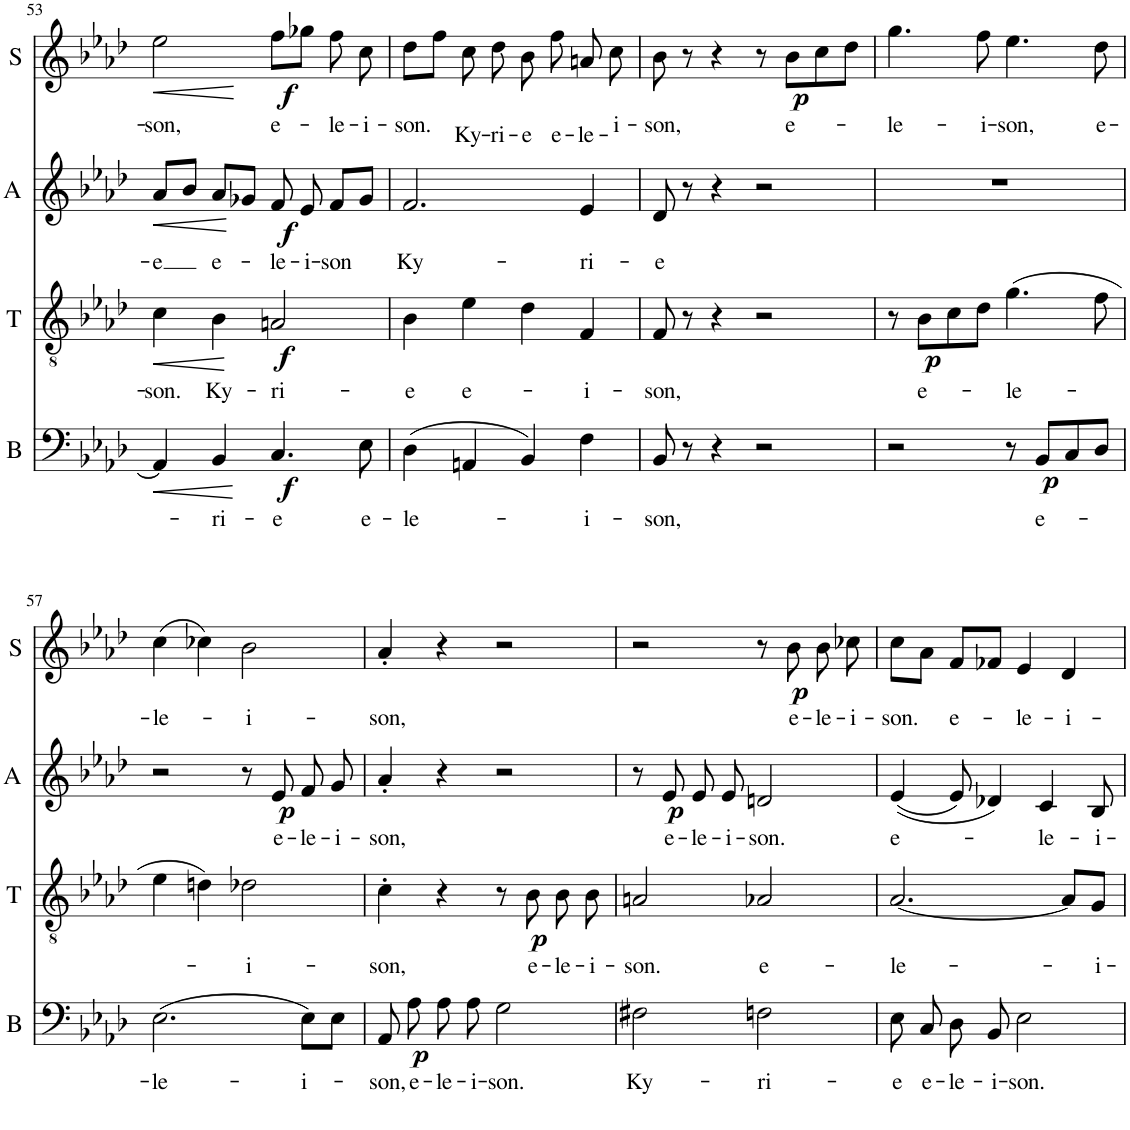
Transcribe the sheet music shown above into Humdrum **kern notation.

**kern	**text	**dynam	**kern	**text	**dynam	**kern	**text	**dynam	**kern	**text	**dynam
*part4	*part4	*part4	*part3	*part3	*part3	*part2	*part2	*part2	*part1	*part1	*part1
*staff4	*staff4	*staff4	*staff3	*staff3	*staff3	*staff2	*staff2	*staff2	*staff1	*staff1	*staff1
*I"B	*	*	*I"T	*	*	*I"A	*	*	*I"S	*	*
*I'B	*	*	*I'T	*	*	*I'A	*	*	*I'S	*	*
!!LO:PB:g=z
*clefF4	*	*	*clefGv2	*	*	*clefG2	*	*	*clefG2	*	*
*k[b-e-a-d-]	*	*	*k[b-e-a-d-]	*	*	*k[b-e-a-d-]	*	*	*k[b-e-a-d-]	*	*
*M4/4	*	*	*M4/4	*	*	*M4/4	*	*	*M4/4	*	*
=53	=53	=53	=53	=53	=53	=53	=53	=53	=53	=53	=53
!	!	!LO:HP:b	!	!LO:LY:b	!LO:HP:b	!	!LO:LY:b	!LO:HP:b	!	!LO:LY:b	!LO:HP:b
4AA-/]	.	<	4c\	-son.	<	8a-/L	-e	<	2ee-\	-son,	<
.	.	.	.	.	.	8b-/J	.	.	.	.	.
!	!LO:LY:b	!	!	!LO:LY:b	!	!	!LO:LY:b	!	!	!	!
4BB-/	-ri-	.	4B-\	Ky-	.	8a-/L	e-	.	.	.	.
.	.	.	.	.	.	8g-X/J	.	.	.	.	.
!	!LO:LY:b	!LO:DY:b	!	!LO:LY:b	!LO:DY:b	!	!LO:LY:b	!LO:DY:b	!	!LO:LY:b	!LO:DY:b
4.C/	-e	f	2An/	-ri-	f	8f/	-le-	f	8ff\L	e-	f
!	!	!	!	!	!	!	!LO:LY:b	!	!	!	!
.	.	.	.	.	.	8e-/	-i-	.	8gg-X\J	.	.
!	!	!	!	!	!	!	!LO:LY:b	!	!	!LO:LY:b	!
.	.	.	.	.	.	8f/L	-son	.	8ff\	-le-	.
!	!LO:LY:b	!	!	!	!	!	!	!	!	!LO:LY:b	!
8E-\	e-	.	.	.	.	8g-/J	.	.	8cc\	-i-	.
.	.	[	.	.	[	.	.	[	.	.	[
=54	=54	=54	=54	=54	=54	=54	=54	=54	=54	=54	=54
!	!LO:LY:b	!	!	!LO:LY:b	!	!	!LO:LY:b	!	!	!LO:LY:b	!
(4D-\	-le-	.	4B-\	-e	.	2.f/	Ky-	.	8dd-\L	-son.	.
.	.	.	.	.	.	.	.	.	8ff\J	.	.
!	!	!	!	!LO:LY:b	!	!	!	!	!	!LO:LY:b	!
4AAn/	.	.	4e-\	e-	.	.	.	.	8cc\	Ky-	.
!	!	!	!	!	!	!	!	!	!	!LO:LY:b	!
.	.	.	.	.	.	.	.	.	8dd-\	-ri-	.
!	!	!	!	!	!	!	!	!	!	!LO:LY:b	!
4BB-/)	.	.	4d-\	.	.	.	.	.	8b-\	-e	.
!	!	!	!	!	!	!	!	!	!	!LO:LY:b	!
.	.	.	.	.	.	.	.	.	8ff\	e-	.
!	!LO:LY:b	!	!	!LO:LY:b	!	!	!LO:LY:b	!	!	!LO:LY:b	!
4F\	-i-	.	4F/	-i-	.	4e-/	-ri-	.	8an/	-le-	.
!	!	!	!	!	!	!	!	!	!	!LO:LY:b	!
.	.	.	.	.	.	.	.	.	8cc\	-i-	.
=55	=55	=55	=55	=55	=55	=55	=55	=55	=55	=55	=55
!	!LO:LY:b	!	!	!LO:LY:b	!	!	!LO:LY:b	!	!	!LO:LY:b	!
8BB-/	-son,	.	8F/	-son,	.	8d-/	-e	.	8b-\	-son,	.
8r	.	.	8r	.	.	8r	.	.	8r	.	.
4r	.	.	4r	.	.	4r	.	.	4r	.	.
2r	.	.	2r	.	.	2r	.	.	8r	.	.
!	!	!	!	!	!	!	!	!	!	!LO:LY:b	!LO:DY:b
.	.	.	.	.	.	.	.	.	8b-\L	e-	p
.	.	.	.	.	.	.	.	.	8cc\	.	.
.	.	.	.	.	.	.	.	.	8dd-\J	.	.
=56	=56	=56	=56	=56	=56	=56	=56	=56	=56	=56	=56
!	!	!	!	!	!	!	!	!	!	!LO:LY:b	!
2r	.	.	8r	.	.	1r	.	.	4.gg\	-le-	.
!	!	!	!	!LO:LY:b	!LO:DY:b	!	!	!	!	!	!
.	.	.	8B-\L	e-	p	.	.	.	.	.	.
.	.	.	8c\	.	.	.	.	.	.	.	.
!	!	!	!	!	!	!	!	!	!	!LO:LY:b	!
.	.	.	8d-\J	.	.	.	.	.	8ff\	-i-	.
!	!	!	!	!LO:LY:b	!	!	!	!	!	!LO:LY:b	!
8r	.	.	(4.g\	-le-	.	.	.	.	4.ee-\	-son,	.
!	!LO:LY:b	!LO:DY:b	!	!	!	!	!	!	!	!	!
8BB-/L	e-	p	.	.	.	.	.	.	.	.	.
8C/	.	.	.	.	.	.	.	.	.	.	.
!	!	!	!	!	!	!	!	!	!	!LO:LY:b	!
8D-/J	.	.	8f\	.	.	.	.	.	8dd-\	e-	.
!!LO:LB:g=z
=57	=57	=57	=57	=57	=57	=57	=57	=57	=57	=57	=57
!	!LO:LY:b	!	!	!	!	!	!	!	!	!LO:LY:b	!
(2.E-\	-le-	.	4e-\	.	.	2r	.	.	(4cc\	-le-	.
.	.	.	4dn\)	.	.	.	.	.	4cc-X\)	.	.
!	!	!	!	!LO:LY:b	!	!	!	!	!	!LO:LY:b	!
.	.	.	2d-X\	-i-	.	8r	.	.	2b-\	-i-	.
!	!	!	!	!	!	!	!LO:LY:b	!LO:DY:b	!	!	!
.	.	.	.	.	.	8e-/	e-	p	.	.	.
!	!LO:LY:b	!	!	!	!	!	!LO:LY:b	!	!	!	!
8E-\L)	-i-	.	.	.	.	8f/	-le-	.	.	.	.
!	!	!	!	!	!	!	!LO:LY:b	!	!	!	!
8E-\J	.	.	.	.	.	8g/	-i-	.	.	.	.
=58	=58	=58	=58	=58	=58	=58	=58	=58	=58	=58	=58
!	!LO:LY:b	!	!	!LO:LY:b	!	!	!LO:LY:b	!	!	!LO:LY:b	!
8AA-/	-son,	.	4c'\	-son,	.	4a-'/	-son,	.	4a-'/	-son,	.
!	!LO:LY:b	!LO:DY:b	!	!	!	!	!	!	!	!	!
8A-\	e-	p	.	.	.	.	.	.	.	.	.
!	!LO:LY:b	!	!	!	!	!	!	!	!	!	!
8A-\	-le-	.	4r	.	.	4r	.	.	4r	.	.
!	!LO:LY:b	!	!	!	!	!	!	!	!	!	!
8A-\	-i-	.	.	.	.	.	.	.	.	.	.
!	!LO:LY:b	!	!	!	!	!	!	!	!	!	!
2G\	-son.	.	8r	.	.	2r	.	.	2r	.	.
!	!	!	!	!LO:LY:b	!LO:DY:b	!	!	!	!	!	!
.	.	.	8B-\	e-	p	.	.	.	.	.	.
!	!	!	!	!LO:LY:b	!	!	!	!	!	!	!
.	.	.	8B-\	-le-	.	.	.	.	.	.	.
!	!	!	!	!LO:LY:b	!	!	!	!	!	!	!
.	.	.	8B-\	-i-	.	.	.	.	.	.	.
=59	=59	=59	=59	=59	=59	=59	=59	=59	=59	=59	=59
!	!LO:LY:b	!	!	!LO:LY:b	!	!	!	!	!	!	!
2F#X\	Ky-	.	2An/	-son.	.	8r	.	.	2r	.	.
!	!	!	!	!	!	!	!LO:LY:b	!LO:DY:b	!	!	!
.	.	.	.	.	.	8e-/	e-	p	.	.	.
!	!	!	!	!	!	!	!LO:LY:b	!	!	!	!
.	.	.	.	.	.	8e-/	-le-	.	.	.	.
!	!	!	!	!	!	!	!LO:LY:b	!	!	!	!
.	.	.	.	.	.	8e-/	-i-	.	.	.	.
!	!LO:LY:b	!	!	!LO:LY:b	!	!	!LO:LY:b	!	!	!	!
2Fn\	-ri-	.	2A-X/	e-	.	2dn/	-son.	.	8r	.	.
!	!	!	!	!	!	!	!	!	!	!LO:LY:b	!LO:DY:b
.	.	.	.	.	.	.	.	.	8b-\	e-	p
!	!	!	!	!	!	!	!	!	!	!LO:LY:b	!
.	.	.	.	.	.	.	.	.	8b-\	-le-	.
!	!	!	!	!	!	!	!	!	!	!LO:LY:b	!
.	.	.	.	.	.	.	.	.	8cc-X\	-i-	.
=60	=60	=60	=60	=60	=60	=60	=60	=60	=60	=60	=60
!	!LO:LY:b	!	!	!LO:LY:b	!	!	!LO:LY:b	!	!	!LO:LY:b	!
8E-\	-e	.	[2.A-/	-le-	.	((4e-/	e-	.	8cc\L	-son.	.
!	!LO:LY:b	!	!	!	!	!	!	!	!	!	!
8C/	e-	.	.	.	.	.	.	.	8a-\J	.	.
!	!LO:LY:b	!	!	!	!	!	!	!	!	!LO:LY:b	!
8D-\	-le-	.	.	.	.	8e-/)	.	.	8f/L	e-	.
!	!LO:LY:b	!	!	!	!	!	!	!	!	!	!
8BB-/	-i-	.	.	.	.	4d-X/)	.	.	8f-X/J	.	.
!	!LO:LY:b	!	!	!	!	!	!	!	!	!LO:LY:b	!
2E-\	-son.	.	.	.	.	.	.	.	4e-/	-le-	.
!	!	!	!	!	!	!	!LO:LY:b	!	!	!	!
.	.	.	.	.	.	4c/	-le-	.	.	.	.
!	!	!	!	!	!	!	!	!	!	!LO:LY:b	!
.	.	.	8A-/L]	.	.	.	.	.	4d-/	-i-	.
!	!	!	!	!LO:LY:b	!	!	!LO:LY:b	!	!	!	!
.	.	.	8G/J	-i-	.	8B-/	-i-	.	.	.	.
=	=	=	=	=	=	=	=	=	=	=	=
*-	*-	*-	*-	*-	*-	*-	*-	*-	*-	*-	*-
